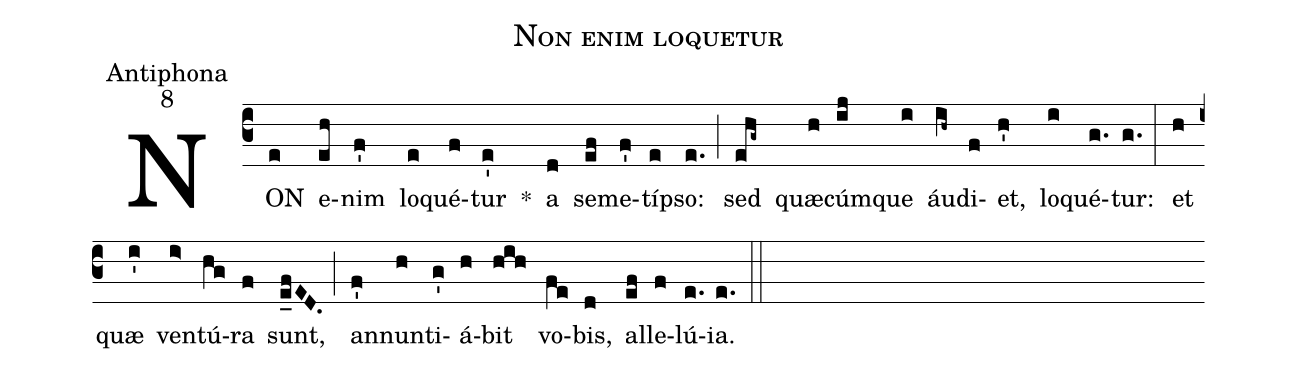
name:Non enim loquetur;
office-part:Antiphona;
mode:8;
%%
(c3)
NON(e) e(eh)nim(f') lo(e)qué(f)tur(e') *()
a(d) se(ef)me(f')tí(e)pso:(e.) (;)
sed(ehg~) quæ(h)cúm(ij)que(i) áu(ih~)di(f)et,(h') lo(i)qué(g.)tur:(g.) (:)
et(h) quæ(i') ven(i>)tú(hg)ra(f) sunt,(e_fED.) (;)
an(f')nun(h)ti(g')á(h)bit(hih) vo(fe)bis,(d) al(ef)le(f)lú(e.)ia.(e.) (::)
